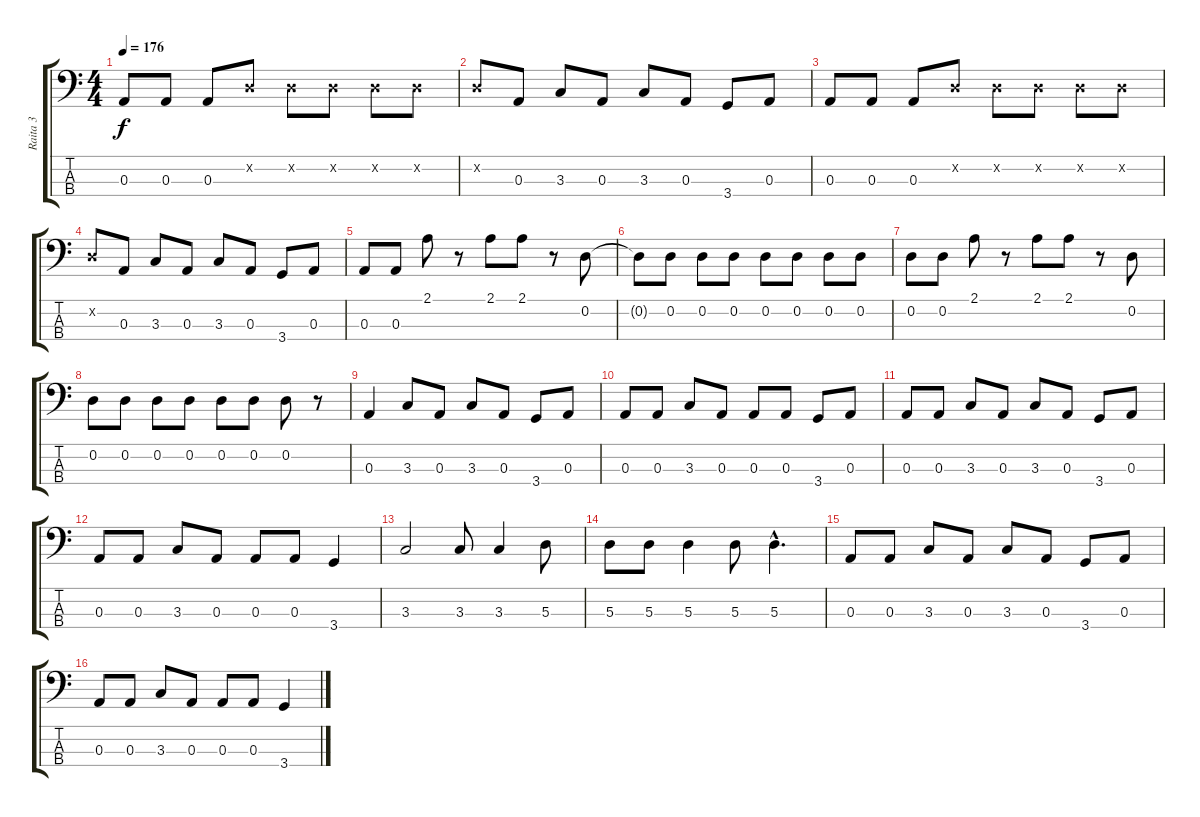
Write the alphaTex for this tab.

\track ("Raita 3" "Raita 3") {instrument electricbasspick}
\staff {score tabs}
\tuning (G2 D2 A1 E1) {hide}
\ts (4 4)
\tempo 176
\clef f4
\ks c
0.3.8{dy f} 0.3.8 0.3.8 0.2{x}.8 0.2{x}.8 0.2{x}.8 0.2{x}.8 0.2{x}.8 |
0.2{x}.8 0.3.8 3.3.8 0.3.8 3.3.8 0.3.8 3.4.8 0.3.8 |
0.3.8 0.3.8 0.3.8 0.2{x}.8 0.2{x}.8 0.2{x}.8 0.2{x}.8 0.2{x}.8 |
0.2{x}.8 0.3.8 3.3.8 0.3.8 3.3.8 0.3.8 3.4.8 0.3.8 |
0.3.8 0.3.8 2.1.8 r.8 2.1.8 2.1.8 r.8 0.2.8 |
0.2{t}.8 0.2.8 0.2.8 0.2.8 0.2.8 0.2.8 0.2.8 0.2.8 |
0.2.8 0.2.8 2.1.8 r.8 2.1.8 2.1.8 r.8 0.2.8 |
0.2.8 0.2.8 0.2.8 0.2.8 0.2.8 0.2.8 0.2.8 r.8 |
0.3.4 3.3.8 0.3.8 3.3.8 0.3.8 3.4.8 0.3.8 |
0.3.8 0.3.8 3.3.8 0.3.8 0.3.8 0.3.8 3.4.8 0.3.8 |
0.3.8 0.3.8 3.3.8 0.3.8 3.3.8 0.3.8 3.4.8 0.3.8 |
0.3.8 0.3.8 3.3.8 0.3.8 0.3.8 0.3.8 3.4.4 |
3.3.2 3.3.8 3.3.4 5.3.8 |
5.3.8 5.3.8 5.3.4 5.3.8 5.3{hac}.4{d} |
0.3.8 0.3.8 3.3.8 0.3.8 3.3.8 0.3.8 3.4.8 0.3.8 |
0.3.8 0.3.8 3.3.8 0.3.8 0.3.8 0.3.8 3.4.4
